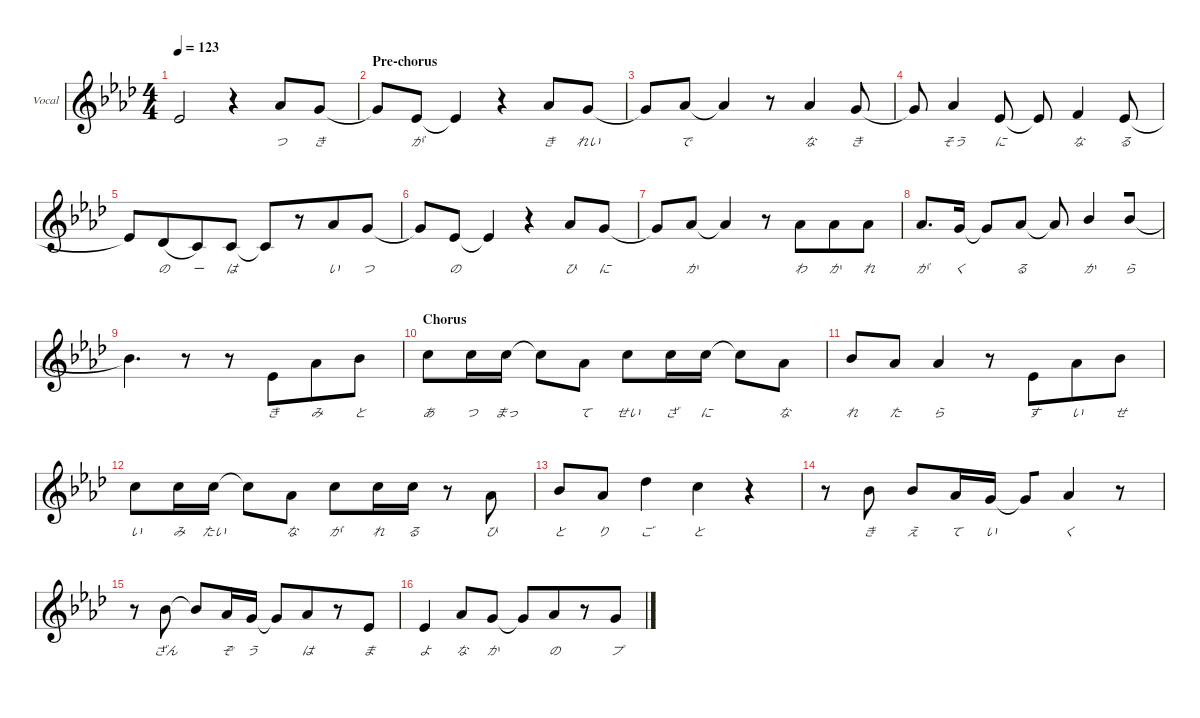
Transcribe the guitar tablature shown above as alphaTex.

\defaultSystemsLayout 4
\hideDynamics
\bracketExtendMode nobrackets
\firstSystemTrackNameOrientation horizontal
\track ("Vocal" "Vocal") {defaultSystemsLayout 4 mute instrument lead7fifths}
\staff {score}
\tuning (E4 B3 G3 D3 A2 E2)
\ts (4 4)
\tempo 123
\clef g2
\ks ab
4.2{t acc b}.2{dy f beam Up} r.4{beam Down} 4.1{acc b}.8{lyrics (0 "つ") lyrics (1 "") lyrics (2 "") lyrics (3 "") lyrics (4 "") beam Up} 3.1{acc forcenatural}.8{lyrics (0 "き") lyrics (1 "") lyrics (2 "") lyrics (3 "") lyrics (4 "") beam Up} |
\section ("" "Pre-chorus")
\scale
0.300803 3.1{t acc forcenatural}.8{beam Up} 4.2{acc b}.8{lyrics (0 "が") lyrics (1 "") lyrics (2 "") lyrics (3 "") lyrics (4 "") beam Up} 4.2{t acc b}.4{beam Up} r.4{beam Down} 4.1{acc b}.8{lyrics (0 "き") lyrics (1 "") lyrics (2 "") lyrics (3 "") lyrics (4 "") beam Up} 3.1{acc forcenatural}.8{lyrics (0 "れい") lyrics (1 "") lyrics (2 "") lyrics (3 "") lyrics (4 "") beam Up} |
\scale
0.233803 3.1{t acc forcenatural}.8{beam Up} 4.1{acc b}.8{lyrics (0 "で") lyrics (1 "") lyrics (2 "") lyrics (3 "") lyrics (4 "") beam Up} 4.1{t acc b}.4{beam Up} r.8{beam Down} 4.1{acc b}.4{lyrics (0 "な") lyrics (1 "") lyrics (2 "") lyrics (3 "") lyrics (4 "") beam Up} 3.1{acc forcenatural}.8{lyrics (0 "き") lyrics (1 "") lyrics (2 "") lyrics (3 "") lyrics (4 "") beam Up} |
\scale
0.233802 3.1{t acc forcenatural}.8{beam Up} 4.1{acc b}.4{lyrics (0 "そう") lyrics (1 "") lyrics (2 "") lyrics (3 "") lyrics (4 "") beam Up} 4.2{acc b}.8{lyrics (0 "に") lyrics (1 "") lyrics (2 "") lyrics (3 "") lyrics (4 "") beam Up} 4.2{t acc b}.8{beam Up} 1.1{acc forcenatural}.4{lyrics (0 "な") lyrics (1 "") lyrics (2 "") lyrics (3 "") lyrics (4 "") beam Up} 4.2{acc b}.8{lyrics (0 "る") lyrics (1 "") lyrics (2 "") lyrics (3 "") lyrics (4 "") beam Up} |
\scale
0.231592 4.2{t acc b}.8{beam Up beam merge} 2.2{acc b}.8{lyrics (0 "の") lyrics (1 "") lyrics (2 "") lyrics (3 "") lyrics (4 "") legatoorigin beam Up beam merge} 1.2{acc forcenatural}.8{lyrics (0 "ー") lyrics (1 "") lyrics (2 "") lyrics (3 "") lyrics (4 "") beam Up beam merge} 1.2{acc forcenatural}.8{lyrics (0 "は") lyrics (1 "") lyrics (2 "") lyrics (3 "") lyrics (4 "") beam Up} 1.2{t acc forcenatural}.8{beam Up beam merge} r.8{beam Up beam merge} 4.1{acc b}.8{lyrics (0 "い") lyrics (1 "") lyrics (2 "") lyrics (3 "") lyrics (4 "") beam Up beam merge} 3.1{acc forcenatural}.8{lyrics (0 "つ") lyrics (1 "") lyrics (2 "") lyrics (3 "") lyrics (4 "") beam Up} |
\scale
0.301908 3.1{t acc forcenatural}.8{beam Up} 4.2{acc b}.8{lyrics (0 "の") lyrics (1 "") lyrics (2 "") lyrics (3 "") lyrics (4 "") beam Up} 4.2{t acc b}.4{beam Up} r.4{beam Down} 4.1{acc b}.8{lyrics (0 "ひ") lyrics (1 "") lyrics (2 "") lyrics (3 "") lyrics (4 "") beam Up} 3.1{acc forcenatural}.8{lyrics (0 "に") lyrics (1 "") lyrics (2 "") lyrics (3 "") lyrics (4 "") beam Up} |
\scale
0.232698 3.1{t acc forcenatural}.8{beam Up} 4.1{acc b}.8{lyrics (0 "か") lyrics (1 "") lyrics (2 "") lyrics (3 "") lyrics (4 "") beam Up} 4.1{t acc b}.4{beam Up} r.8{beam Down} 4.1{acc b}.8{lyrics (0 "わ") lyrics (1 "") lyrics (2 "") lyrics (3 "") lyrics (4 "") beam Up beam merge} 4.1{acc b}.8{lyrics (0 "か") lyrics (1 "") lyrics (2 "") lyrics (3 "") lyrics (4 "") beam Up beam merge} 4.1{acc b}.8{lyrics (0 "れ") lyrics (1 "") lyrics (2 "") lyrics (3 "") lyrics (4 "") beam Up} |
\scale
0.233802 4.1{acc b}.8{d lyrics (0 "が") lyrics (1 "") lyrics (2 "") lyrics (3 "") lyrics (4 "") beam Up} 3.1{acc forcenatural}.16{lyrics (0 "く") lyrics (1 "") lyrics (2 "") lyrics (3 "") lyrics (4 "") beam Up} 3.1{t acc forcenatural}.8{beam Up} 4.1{acc b}.8{lyrics (0 "る") lyrics (1 "") lyrics (2 "") lyrics (3 "") lyrics (4 "") beam Up} 4.1{t acc b}.8{beam Up} 6.1{acc b}.4{lyrics (0 "か") lyrics (1 "") lyrics (2 "") lyrics (3 "") lyrics (4 "") beam Up beam merge} 6.1{acc b}.8{lyrics (0 "ら") lyrics (1 "") lyrics (2 "") lyrics (3 "") lyrics (4 "") beam Up} |
\scale
0.231592 6.1{t acc b}.4{d beam Down} r.8{beam Down} r.8{beam Down} 4.2{acc b}.8{lyrics (0 "き") lyrics (1 "") lyrics (2 "") lyrics (3 "") lyrics (4 "") beam Up beam merge} 4.1{acc b}.8{lyrics (0 "み") lyrics (1 "") lyrics (2 "") lyrics (3 "") lyrics (4 "") beam Up beam merge} 6.1{acc b}.8{lyrics (0 "と") lyrics (1 "") lyrics (2 "") lyrics (3 "") lyrics (4 "") beam Up} |
\section ("" "Chorus")
\scale
0.300802 8.1{acc forcenatural}.8{lyrics (0 "あ") lyrics (1 "") lyrics (2 "") lyrics (3 "") lyrics (4 "") beam Down} 8.1{acc forcenatural}.16{lyrics (0 "つ") lyrics (1 "") lyrics (2 "") lyrics (3 "") lyrics (4 "") beam Down} 8.1{acc forcenatural}.16{lyrics (0 "まっ") lyrics (1 "") lyrics (2 "") lyrics (3 "") lyrics (4 "") beam Down} 8.1{t acc forcenatural}.8{beam Down} 4.1{acc b}.8{lyrics (0 "て") lyrics (1 "") lyrics (2 "") lyrics (3 "") lyrics (4 "") beam Down} 8.1{acc forcenatural}.8{lyrics (0 "せい") lyrics (1 "") lyrics (2 "") lyrics (3 "") lyrics (4 "") beam Down} 8.1{acc forcenatural}.16{lyrics (0 "ざ") lyrics (1 "") lyrics (2 "") lyrics (3 "") lyrics (4 "") beam Down} 8.1{acc forcenatural}.16{lyrics (0 "に") lyrics (1 "") lyrics (2 "") lyrics (3 "") lyrics (4 "") beam Down} 8.1{t acc forcenatural}.8{beam Down} 4.1{acc b}.8{lyrics (0 "な") lyrics (1 "") lyrics (2 "") lyrics (3 "") lyrics (4 "") beam Down} |
\scale
0.233803 6.1{acc b}.8{lyrics (0 "れ") lyrics (1 "") lyrics (2 "") lyrics (3 "") lyrics (4 "") beam Up} 4.1{acc b}.8{lyrics (0 "た") lyrics (1 "") lyrics (2 "") lyrics (3 "") lyrics (4 "") beam Up} 4.1{acc b}.4{lyrics (0 "ら") lyrics (1 "") lyrics (2 "") lyrics (3 "") lyrics (4 "") beam Up} r.8{beam Down beam merge} 4.2{acc b}.8{lyrics (0 "す") lyrics (1 "") lyrics (2 "") lyrics (3 "") lyrics (4 "") beam Up beam merge} 4.1{acc b}.8{lyrics (0 "い") lyrics (1 "") lyrics (2 "") lyrics (3 "") lyrics (4 "") beam Up beam merge} 6.1{acc b}.8{lyrics (0 "せ") lyrics (1 "") lyrics (2 "") lyrics (3 "") lyrics (4 "") beam Up} |
\scale
0.233802 8.1{acc forcenatural}.8{lyrics (0 "い") lyrics (1 "") lyrics (2 "") lyrics (3 "") lyrics (4 "") beam Down} 8.1{acc forcenatural}.16{lyrics (0 "み") lyrics (1 "") lyrics (2 "") lyrics (3 "") lyrics (4 "") beam Down} 8.1{acc forcenatural}.16{lyrics (0 "たい") lyrics (1 "") lyrics (2 "") lyrics (3 "") lyrics (4 "") beam Down} 8.1{t acc forcenatural}.8{beam Down} 4.1{acc b}.8{lyrics (0 "な") lyrics (1 "") lyrics (2 "") lyrics (3 "") lyrics (4 "") beam Down} 8.1{acc forcenatural}.8{lyrics (0 "が") lyrics (1 "") lyrics (2 "") lyrics (3 "") lyrics (4 "") beam Down} 8.1{acc forcenatural}.16{lyrics (0 "れ") lyrics (1 "") lyrics (2 "") lyrics (3 "") lyrics (4 "") beam Down} 8.1{acc forcenatural}.16{lyrics (0 "る") lyrics (1 "") lyrics (2 "") lyrics (3 "") lyrics (4 "") beam Down} r.8{beam Down} 4.1{acc b}.8{lyrics (0 "ひ") lyrics (1 "") lyrics (2 "") lyrics (3 "") lyrics (4 "") beam Up} |
\scale
0.231593 6.1{acc b}.8{lyrics (0 "と") lyrics (1 "") lyrics (2 "") lyrics (3 "") lyrics (4 "") beam Up} 4.1{acc b}.8{lyrics (0 "り") lyrics (1 "") lyrics (2 "") lyrics (3 "") lyrics (4 "") beam Up} 9.1{acc b}.4{lyrics (0 "ご") lyrics (1 "") lyrics (2 "") lyrics (3 "") lyrics (4 "") beam Down} 8.1{acc forcenatural}.4{lyrics (0 "と") lyrics (1 "") lyrics (2 "") lyrics (3 "") lyrics (4 "") beam Down} r.4{beam Down} |
\scale
0.300803 r.8{beam Down} 6.1{acc b}.8{lyrics (0 "き") lyrics (1 "") lyrics (2 "") lyrics (3 "") lyrics (4 "") beam Down} 6.1{acc b}.8{lyrics (0 "え") lyrics (1 "") lyrics (2 "") lyrics (3 "") lyrics (4 "") beam Up} 4.1{acc b}.16{lyrics (0 "て") lyrics (1 "") lyrics (2 "") lyrics (3 "") lyrics (4 "") beam Up} 3.1{acc forcenatural}.16{lyrics (0 "い") lyrics (1 "") lyrics (2 "") lyrics (3 "") lyrics (4 "") beam Up} 3.1{t acc forcenatural}.8{beam Up beam merge} 4.1{acc b}.4{lyrics (0 "く") lyrics (1 "") lyrics (2 "") lyrics (3 "") lyrics (4 "") beam Up beam merge} r.8{beam Down} |
\scale
0.233803 r.8{beam Down} 6.1{acc b}.8{lyrics (0 "ざん") lyrics (1 "") lyrics (2 "") lyrics (3 "") lyrics (4 "") beam Down} 6.1{t acc b}.8{beam Up} 4.1{acc b}.16{lyrics (0 "ぞ") lyrics (1 "") lyrics (2 "") lyrics (3 "") lyrics (4 "") beam Up} 3.1{acc forcenatural}.16{lyrics (0 "う") lyrics (1 "") lyrics (2 "") lyrics (3 "") lyrics (4 "") beam Up} 3.1{t acc forcenatural}.8{beam Up beam merge} 4.1{acc b}.8{lyrics (0 "は") lyrics (1 "") lyrics (2 "") lyrics (3 "") lyrics (4 "") beam Up beam merge} r.8{beam Up beam merge} 4.2{acc b}.8{lyrics (0 "ま") lyrics (1 "") lyrics (2 "") lyrics (3 "") lyrics (4 "") beam Up} |
\scale
0.233802 4.2{acc b}.4{lyrics (0 "よ") lyrics (1 "") lyrics (2 "") lyrics (3 "") lyrics (4 "") beam Up} 4.1{acc b}.8{lyrics (0 "な") lyrics (1 "") lyrics (2 "") lyrics (3 "") lyrics (4 "") beam Up} 3.1{acc forcenatural}.8{lyrics (0 "か") lyrics (1 "") lyrics (2 "") lyrics (3 "") lyrics (4 "") beam Up} 3.1{t acc forcenatural}.8{beam Up beam merge} 4.1{acc b}.8{lyrics (0 "の") lyrics (1 "") lyrics (2 "") lyrics (3 "") lyrics (4 "") beam Up beam merge} r.8{beam Up beam merge} 3.1{acc forcenatural}.8{lyrics (0 "プ") lyrics (1 "") lyrics (2 "") lyrics (3 "") lyrics (4 "") beam Up}
